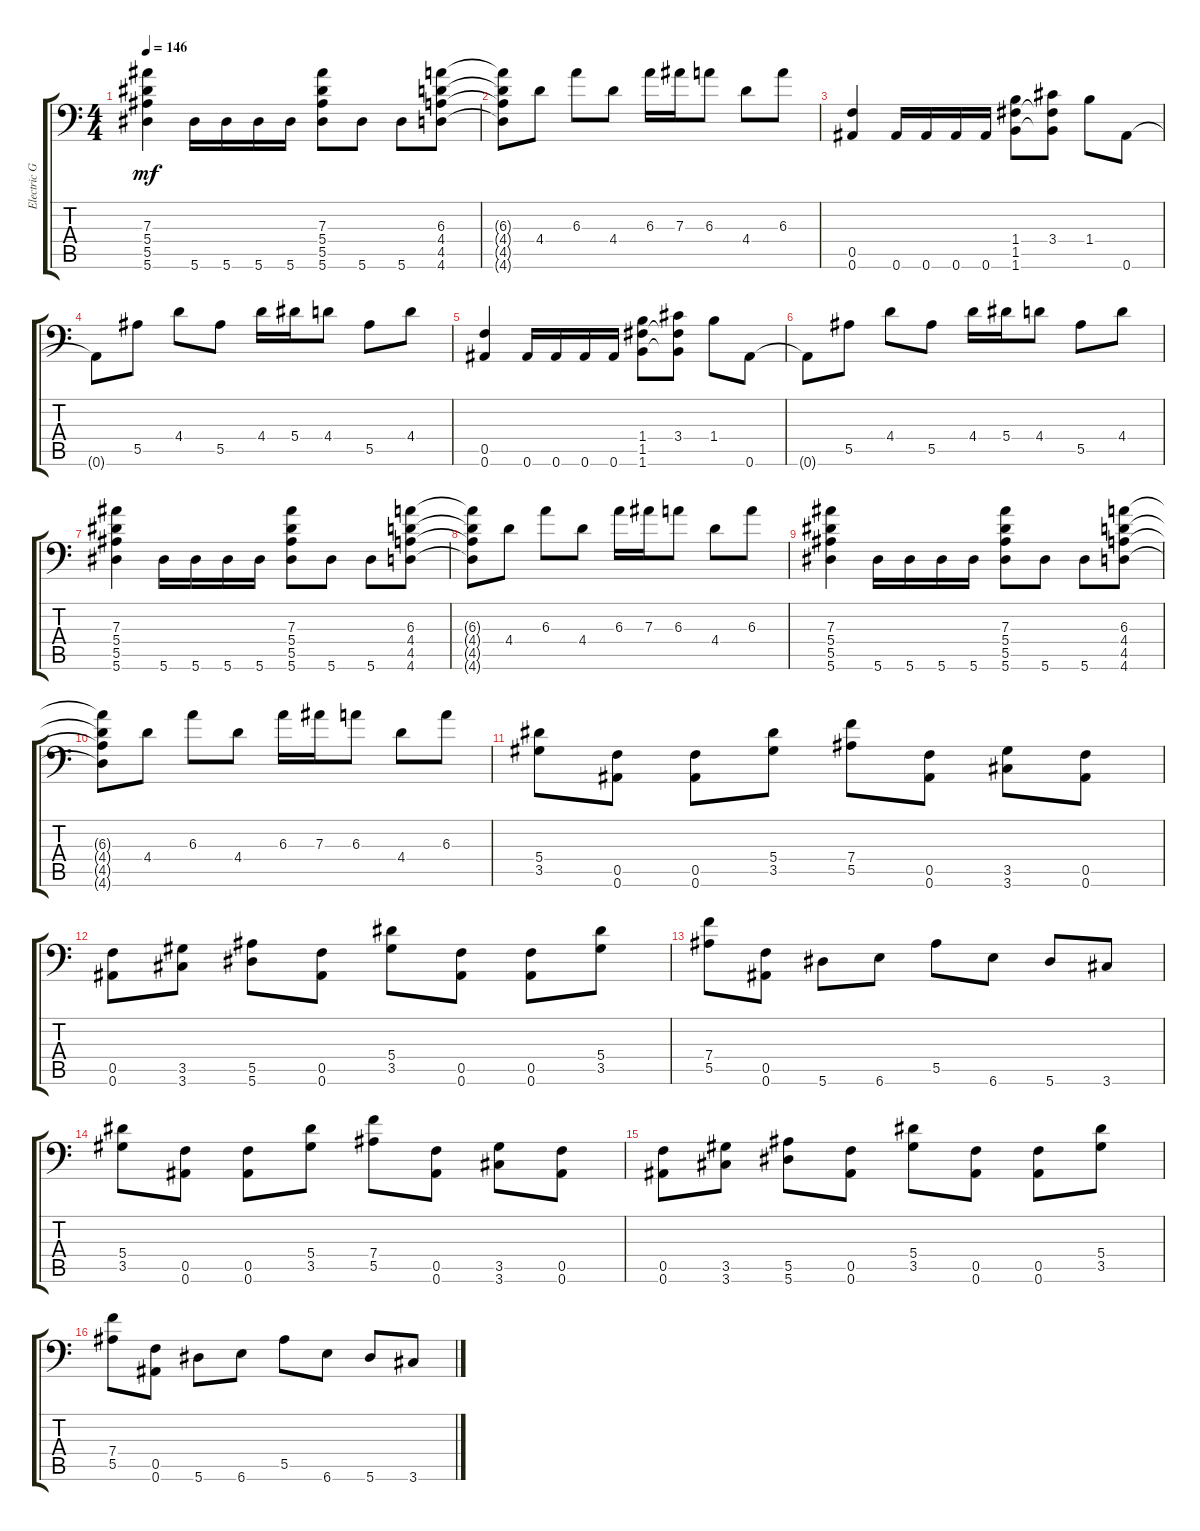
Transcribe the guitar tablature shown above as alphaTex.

\track ("Electric Guitar" "Electric G") {instrument distortionguitar}
\staff {score tabs}
\tuning (C4 G3 Eb3 Bb2 F2 Bb1) {hide}
\ts (4 4)
\tempo 146
\clef f4
\ks c
(7.3 5.4 5.5 5.6).4{dy mf} 5.6.16 5.6.16 5.6.16 5.6.16 (7.3 5.4 5.5 5.6).8 5.6.8 5.6.8 (6.3 4.4 4.5 4.6).8 |
(6.3{t} 4.4{t} 4.5{t} 4.6{t}).8 4.4.8 6.3.8 4.4.8 6.3.16 7.3.16 6.3.8 4.4.8 6.3.8 |
(0.5 0.6).4 0.6.16 0.6.16 0.6.16 0.6.16 (1.4 1.5 1.6).8 (3.4 1.5{t} 1.6{t}).8 1.4.8 0.6.8 |
0.6{t}.8 5.5.8 4.4.8 5.5.8 4.4.16 5.4.16 4.4.8 5.5.8 4.4.8 |
(0.5 0.6).4 0.6.16 0.6.16 0.6.16 0.6.16 (1.4 1.5 1.6).8 (3.4 1.5{t} 1.6{t}).8 1.4.8 0.6.8 |
0.6{t}.8 5.5.8 4.4.8 5.5.8 4.4.16 5.4.16 4.4.8 5.5.8 4.4.8 |
(7.3 5.4 5.5 5.6).4 5.6.16 5.6.16 5.6.16 5.6.16 (7.3 5.4 5.5 5.6).8 5.6.8 5.6.8 (6.3 4.4 4.5 4.6).8 |
(6.3{t} 4.4{t} 4.5{t} 4.6{t}).8 4.4.8 6.3.8 4.4.8 6.3.16 7.3.16 6.3.8 4.4.8 6.3.8 |
(7.3 5.4 5.5 5.6).4 5.6.16 5.6.16 5.6.16 5.6.16 (7.3 5.4 5.5 5.6).8 5.6.8 5.6.8 (6.3 4.4 4.5 4.6).8 |
(6.3{t} 4.4{t} 4.5{t} 4.6{t}).8 4.4.8 6.3.8 4.4.8 6.3.16 7.3.16 6.3.8 4.4.8 6.3.8 |
(5.4 3.5).8 (0.5 0.6).8 (0.5 0.6).8 (5.4 3.5).8 (7.4 5.5).8 (0.5 0.6).8 (3.5 3.6).8 (0.5 0.6).8 |
(0.5 0.6).8 (3.5 3.6).8 (5.5 5.6).8 (0.5 0.6).8 (5.4 3.5).8 (0.5 0.6).8 (0.5 0.6).8 (5.4 3.5).8 |
(7.4 5.5).8 (0.5 0.6).8 5.6.8 6.6.8 5.5.8 6.6.8 5.6.8 3.6.8 |
(5.4 3.5).8 (0.5 0.6).8 (0.5 0.6).8 (5.4 3.5).8 (7.4 5.5).8 (0.5 0.6).8 (3.5 3.6).8 (0.5 0.6).8 |
(0.5 0.6).8 (3.5 3.6).8 (5.5 5.6).8 (0.5 0.6).8 (5.4 3.5).8 (0.5 0.6).8 (0.5 0.6).8 (5.4 3.5).8 |
(7.4 5.5).8 (0.5 0.6).8 5.6.8 6.6.8 5.5.8 6.6.8 5.6.8 3.6.8
